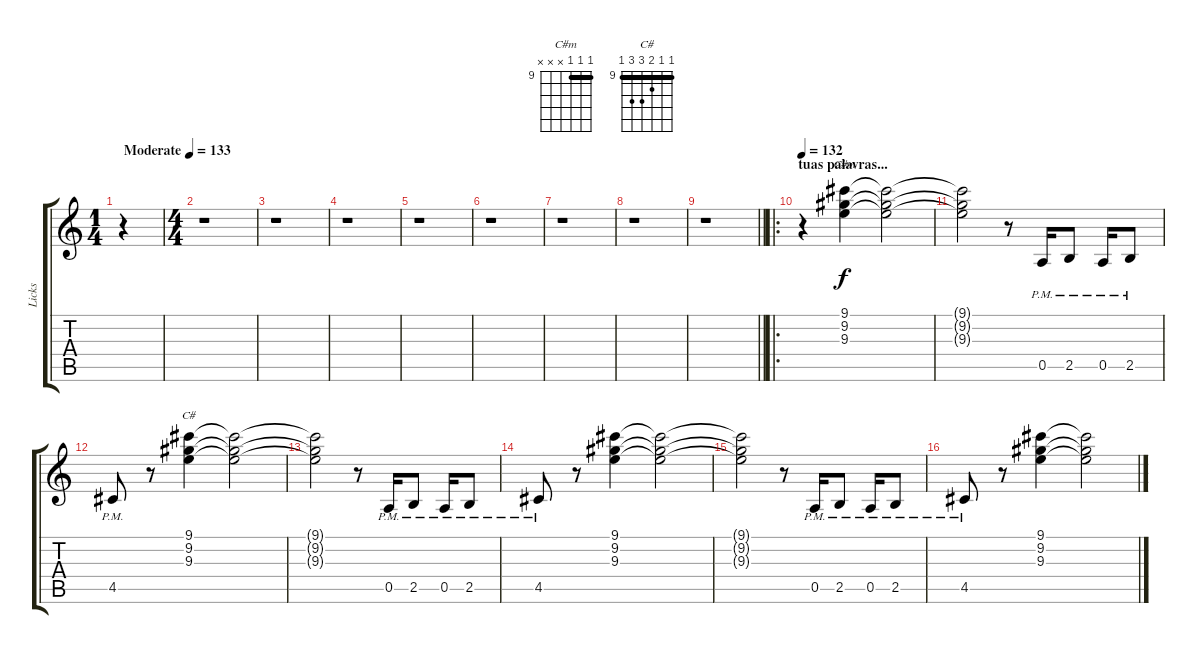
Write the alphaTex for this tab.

\track ("Licks" "Licks") {instrument electricguitarclean}
\staff {score tabs}
\tuning (E4 B3 G3 D3 A2 E2) {hide}
\chord ("C#m" 9 9 9 x x x) {firstfret 9 barre 9}
\chord ("C#" 9 9 10 11 11 9) {firstfret 9 barre 9}
\ts (1 4)
\tempo (133 "Moderate")
\clef g2
\ks c
r.4{dy f instrument electricguitarclean} |
\ts (4 4)
r.1 |
r.1 |
r.1 |
r.1 |
r.1 |
r.1 |
r.1 |
\barLineRight lightlight
r.1 |
\ro
\section ("" "tuas palavras...")
\tempo 132
r.4 (9.1 9.2 9.3).4{ch "C#m"} (9.1{t} 9.2{t} 9.3{t}).2 |
(9.1{t} 9.2{t} 9.3{t}).2 r.8 0.5{pm}.16 2.5{pm}.8 0.5{pm}.16 2.5{pm}.8 |
4.5{pm}.8 r.8 (9.1 9.2 9.3).4{ch "C#"} (9.1{t} 9.2{t} 9.3{t}).2 |
(9.1{t} 9.2{t} 9.3{t}).2 r.8 0.5{pm}.16 2.5{pm}.8 0.5{pm}.16 2.5{pm}.8 |
4.5{pm}.8 r.8 (9.1 9.2 9.3).4 (9.1{t} 9.2{t} 9.3{t}).2 |
(9.1{t} 9.2{t} 9.3{t}).2 r.8 0.5{pm}.16 2.5{pm}.8 0.5{pm}.16 2.5{pm}.8 |
4.5{pm}.8 r.8 (9.1 9.2 9.3).4 (9.1{t} 9.2{t} 9.3{t}).2
